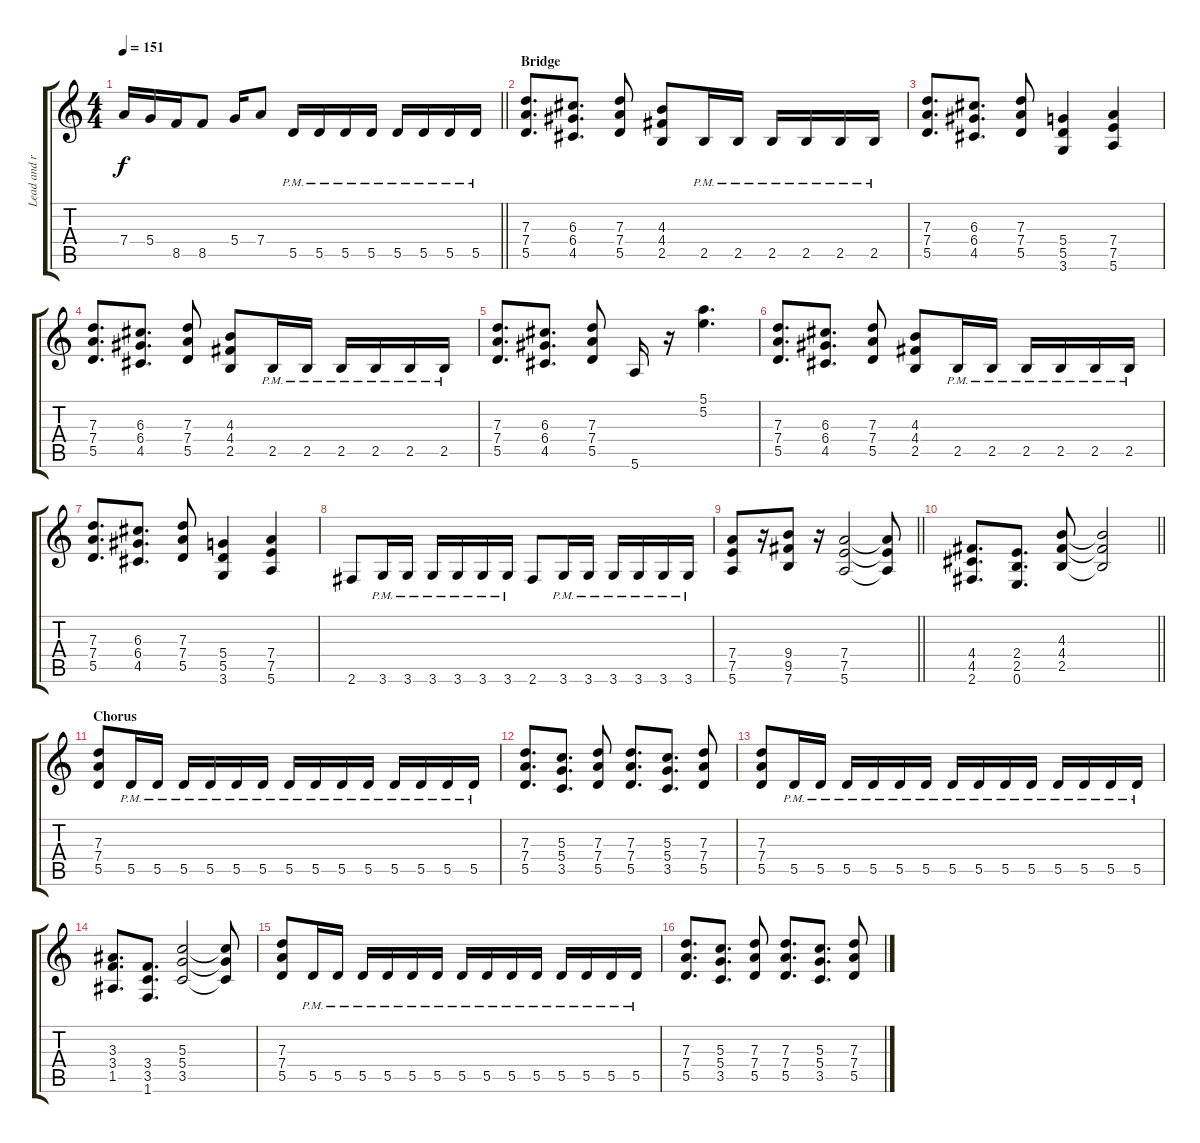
\track ("Lead and rhythm guitar" "Lead and r") {instrument distortionguitar}
\staff {score tabs}
\tuning (E4 B3 G3 D3 A2 E2) {hide}
\ts (4 4)
\tempo 151
\clef g2
\barLineRight lightlight
\ks c
7.4.16{dy f} 5.4.16 8.5.16 8.5.8 5.4.16 7.4.8 5.5{pm}.16 5.5{pm}.16 5.5{pm}.16 5.5{pm}.16 5.5{pm}.16 5.5{pm}.16 5.5{pm}.16 5.5{pm}.16 |
\section ("" "Bridge")
(7.3 7.4 5.5).8{d} (6.3 6.4 4.5).8{d} (7.3 7.4 5.5).8 (4.3 4.4 2.5).8 2.5{pm}.16 2.5{pm}.16 2.5{pm}.16 2.5{pm}.16 2.5{pm}.16 2.5{pm}.16 |
(7.3 7.4 5.5).8{d} (6.3 6.4 4.5).8{d} (7.3 7.4 5.5).8 (5.4 5.5 3.6).4 (7.4 7.5 5.6).4 |
(7.3 7.4 5.5).8{d} (6.3 6.4 4.5).8{d} (7.3 7.4 5.5).8 (4.3 4.4 2.5).8 2.5{pm}.16 2.5{pm}.16 2.5{pm}.16 2.5{pm}.16 2.5{pm}.16 2.5{pm}.16 |
(7.3 7.4 5.5).8{d} (6.3 6.4 4.5).8{d} (7.3 7.4 5.5).8 5.6.16 r.16 (5.1 5.2).4{d} |
(7.3 7.4 5.5).8{d} (6.3 6.4 4.5).8{d} (7.3 7.4 5.5).8 (4.3 4.4 2.5).8 2.5{pm}.16 2.5{pm}.16 2.5{pm}.16 2.5{pm}.16 2.5{pm}.16 2.5{pm}.16 |
(7.3 7.4 5.5).8{d} (6.3 6.4 4.5).8{d} (7.3 7.4 5.5).8 (5.4 5.5 3.6).4 (7.4 7.5 5.6).4 |
2.6.8 3.6{pm}.16 3.6{pm}.16 3.6{pm}.16 3.6{pm}.16 3.6{pm}.16 3.6{pm}.16 2.6.8 3.6{pm}.16 3.6{pm}.16 3.6{pm}.16 3.6{pm}.16 3.6{pm}.16 3.6{pm}.16 |
\barLineRight lightlight
(7.4 7.5 5.6).8 r.16 (9.4 9.5 7.6).8 r.16 (7.4 7.5 5.6).2 (7.4{t} 7.5{t} 5.6{t}).8 |
\barLineRight lightlight
(4.4 4.5 2.6).8{d} (2.4 2.5 0.6).8{d} (4.3 4.4 2.5).8 (4.3{t} 4.4{t} 2.5{t}).2 |
\section ("" "Chorus")
(7.3 7.4 5.5).8 5.5{pm}.16 5.5{pm}.16 5.5{pm}.16 5.5{pm}.16 5.5{pm}.16 5.5{pm}.16 5.5{pm}.16 5.5{pm}.16 5.5{pm}.16 5.5{pm}.16 5.5{pm}.16 5.5{pm}.16 5.5{pm}.16 5.5{pm}.16 |
(7.3 7.4 5.5).8{d} (5.3 5.4 3.5).8{d} (7.3 7.4 5.5).8 (7.3 7.4 5.5).8{d} (5.3 5.4 3.5).8{d} (7.3 7.4 5.5).8 |
(7.3 7.4 5.5).8 5.5{pm}.16 5.5{pm}.16 5.5{pm}.16 5.5{pm}.16 5.5{pm}.16 5.5{pm}.16 5.5{pm}.16 5.5{pm}.16 5.5{pm}.16 5.5{pm}.16 5.5{pm}.16 5.5{pm}.16 5.5{pm}.16 5.5{pm}.16 |
(3.3 3.4 1.5).8{d} (3.4 3.5 1.6).8{d} (5.3 5.4 3.5).2 (5.3{t} 5.4{t} 3.5{t}).8 |
(7.3 7.4 5.5).8 5.5{pm}.16 5.5{pm}.16 5.5{pm}.16 5.5{pm}.16 5.5{pm}.16 5.5{pm}.16 5.5{pm}.16 5.5{pm}.16 5.5{pm}.16 5.5{pm}.16 5.5{pm}.16 5.5{pm}.16 5.5{pm}.16 5.5{pm}.16 |
(7.3 7.4 5.5).8{d} (5.3 5.4 3.5).8{d} (7.3 7.4 5.5).8 (7.3 7.4 5.5).8{d} (5.3 5.4 3.5).8{d} (7.3 7.4 5.5).8
